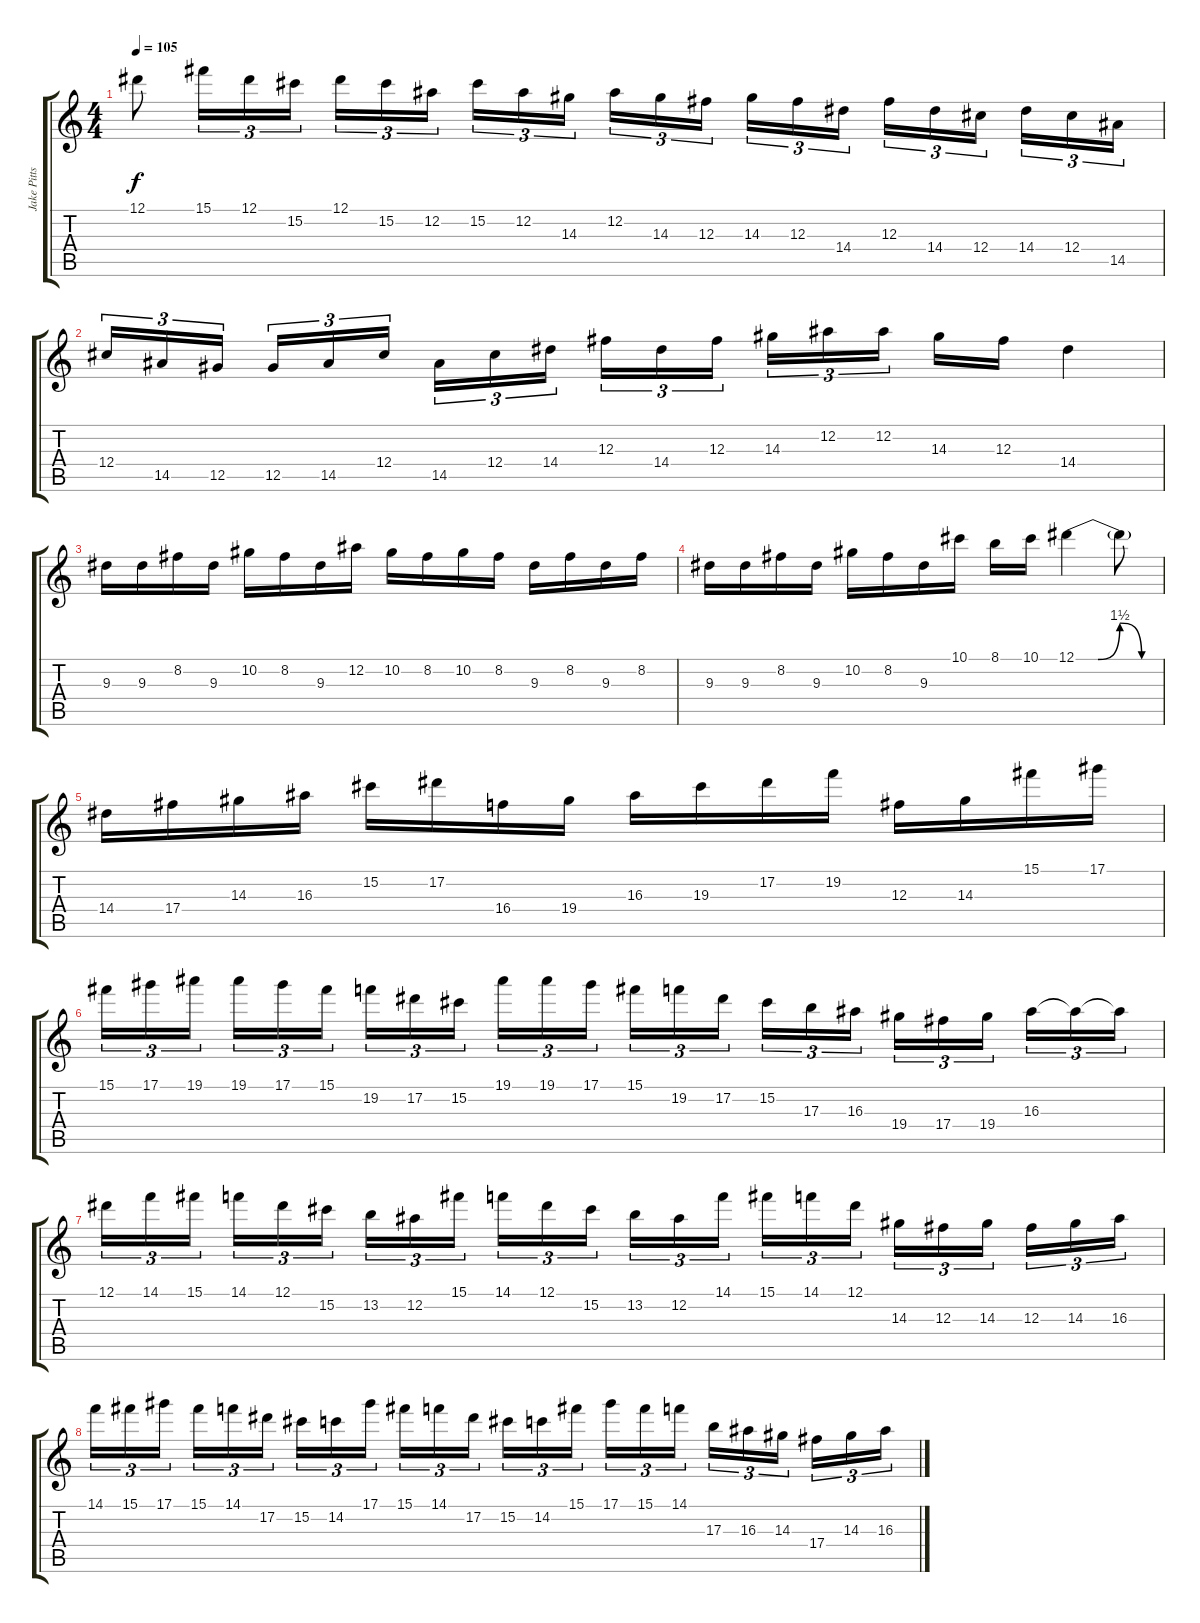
\track ("Jake Pitts" "Jake Pitts") {instrument distortionguitar}
\staff {score tabs}
\tuning (Eb4 Bb3 Gb3 Db3 Ab2 Db2) {hide}
\ts (4 4)
\tempo 105
\clef g2
\ks c
12.1.8{dy f} 15.1.16{tu (3 2)} 12.1.16{tu (3 2)} 15.2.16{tu (3 2)} 12.1.16{tu (3 2)} 15.2.16{tu (3 2)} 12.2.16{tu (3 2) beam splitsecondary} 15.2.16{tu (3 2)} 12.2.16{tu (3 2)} 14.3.16{tu (3 2)} 12.2.16{tu (3 2)} 14.3.16{tu (3 2)} 12.3.16{tu (3 2) beam splitsecondary} 14.3.16{tu (3 2)} 12.3.16{tu (3 2)} 14.4.16{tu (3 2)} 12.3.16{tu (3 2)} 14.4.16{tu (3 2)} 12.4.16{tu (3 2) beam splitsecondary} 14.4.16{tu (3 2)} 12.4.16{tu (3 2)} 14.5.16{tu (3 2)} |
12.4.16{tu (3 2)} 14.5.16{tu (3 2)} 12.5.16{tu (3 2) beam splitsecondary} 12.5.16{tu (3 2)} 14.5.16{tu (3 2)} 12.4.16{tu (3 2)} 14.5.16{tu (3 2)} 12.4.16{tu (3 2)} 14.4.16{tu (3 2) beam splitsecondary} 12.3.16{tu (3 2)} 14.4.16{tu (3 2)} 12.3.16{tu (3 2)} 14.3.16{tu (3 2)} 12.2.16{tu (3 2)} 12.2.16{tu (3 2) beam splitsecondary} 14.3.16 12.3.16 14.4.4 |
9.3.16 9.3.16 8.2.16 9.3.16 10.2.16 8.2.16 9.3.16 12.2.16 10.2.16 8.2.16 10.2.16 8.2.16 9.3.16 8.2.16 9.3.16 8.2.16 |
9.3.16 9.3.16 8.2.16 9.3.16 10.2.16 8.2.16 9.3.16 10.1.16 8.1.16 10.1.16 12.1{be (custom 0 0 5 0 15 0 30 6 45 0 60 0)}.4 12.1{t}.8 |
14.4.16 17.4.16 14.3.16 16.3.16 15.2.16 17.2.16 16.4.16 19.4.16 16.3.16 19.3.16 17.2.16 19.2.16 12.3.16 14.3.16 15.1.16 17.1.16 |
15.1.16{tu (3 2)} 17.1.16{tu (3 2)} 19.1.16{tu (3 2) beam splitsecondary} 19.1.16{tu (3 2)} 17.1.16{tu (3 2)} 15.1.16{tu (3 2)} 19.2.16{tu (3 2)} 17.2.16{tu (3 2)} 15.2.16{tu (3 2) beam splitsecondary} 19.1.16{tu (3 2)} 19.1.16{tu (3 2)} 17.1.16{tu (3 2)} 15.1.16{tu (3 2)} 19.2.16{tu (3 2)} 17.2.16{tu (3 2) beam splitsecondary} 15.2.16{tu (3 2)} 17.3.16{tu (3 2)} 16.3.16{tu (3 2)} 19.4.16{tu (3 2)} 17.4.16{tu (3 2)} 19.4.16{tu (3 2) beam splitsecondary} 16.3.16{tu (3 2)} 16.3{t}.16{tu (3 2)} 16.3{t}.16{tu (3 2)} |
12.1.16{tu (3 2)} 14.1.16{tu (3 2)} 15.1.16{tu (3 2) beam splitsecondary} 14.1.16{tu (3 2)} 12.1.16{tu (3 2)} 15.2.16{tu (3 2)} 13.2.16{tu (3 2)} 12.2.16{tu (3 2)} 15.1.16{tu (3 2) beam splitsecondary} 14.1.16{tu (3 2)} 12.1.16{tu (3 2)} 15.2.16{tu (3 2)} 13.2.16{tu (3 2)} 12.2.16{tu (3 2)} 14.1.16{tu (3 2) beam splitsecondary} 15.1.16{tu (3 2)} 14.1.16{tu (3 2)} 12.1.16{tu (3 2)} 14.3.16{tu (3 2)} 12.3.16{tu (3 2)} 14.3.16{tu (3 2) beam splitsecondary} 12.3.16{tu (3 2)} 14.3.16{tu (3 2)} 16.3.16{tu (3 2)} |
14.1.16{tu (3 2)} 15.1.16{tu (3 2)} 17.1.16{tu (3 2) beam splitsecondary} 15.1.16{tu (3 2)} 14.1.16{tu (3 2)} 17.2.16{tu (3 2)} 15.2.16{tu (3 2)} 14.2.16{tu (3 2)} 17.1.16{tu (3 2) beam splitsecondary} 15.1.16{tu (3 2)} 14.1.16{tu (3 2)} 17.2.16{tu (3 2)} 15.2.16{tu (3 2)} 14.2.16{tu (3 2)} 15.1.16{tu (3 2) beam splitsecondary} 17.1.16{tu (3 2)} 15.1.16{tu (3 2)} 14.1.16{tu (3 2)} 17.3.16{tu (3 2)} 16.3.16{tu (3 2)} 14.3.16{tu (3 2) beam splitsecondary} 17.4.16{tu (3 2)} 14.3.16{tu (3 2)} 16.3.16{tu (3 2)}
